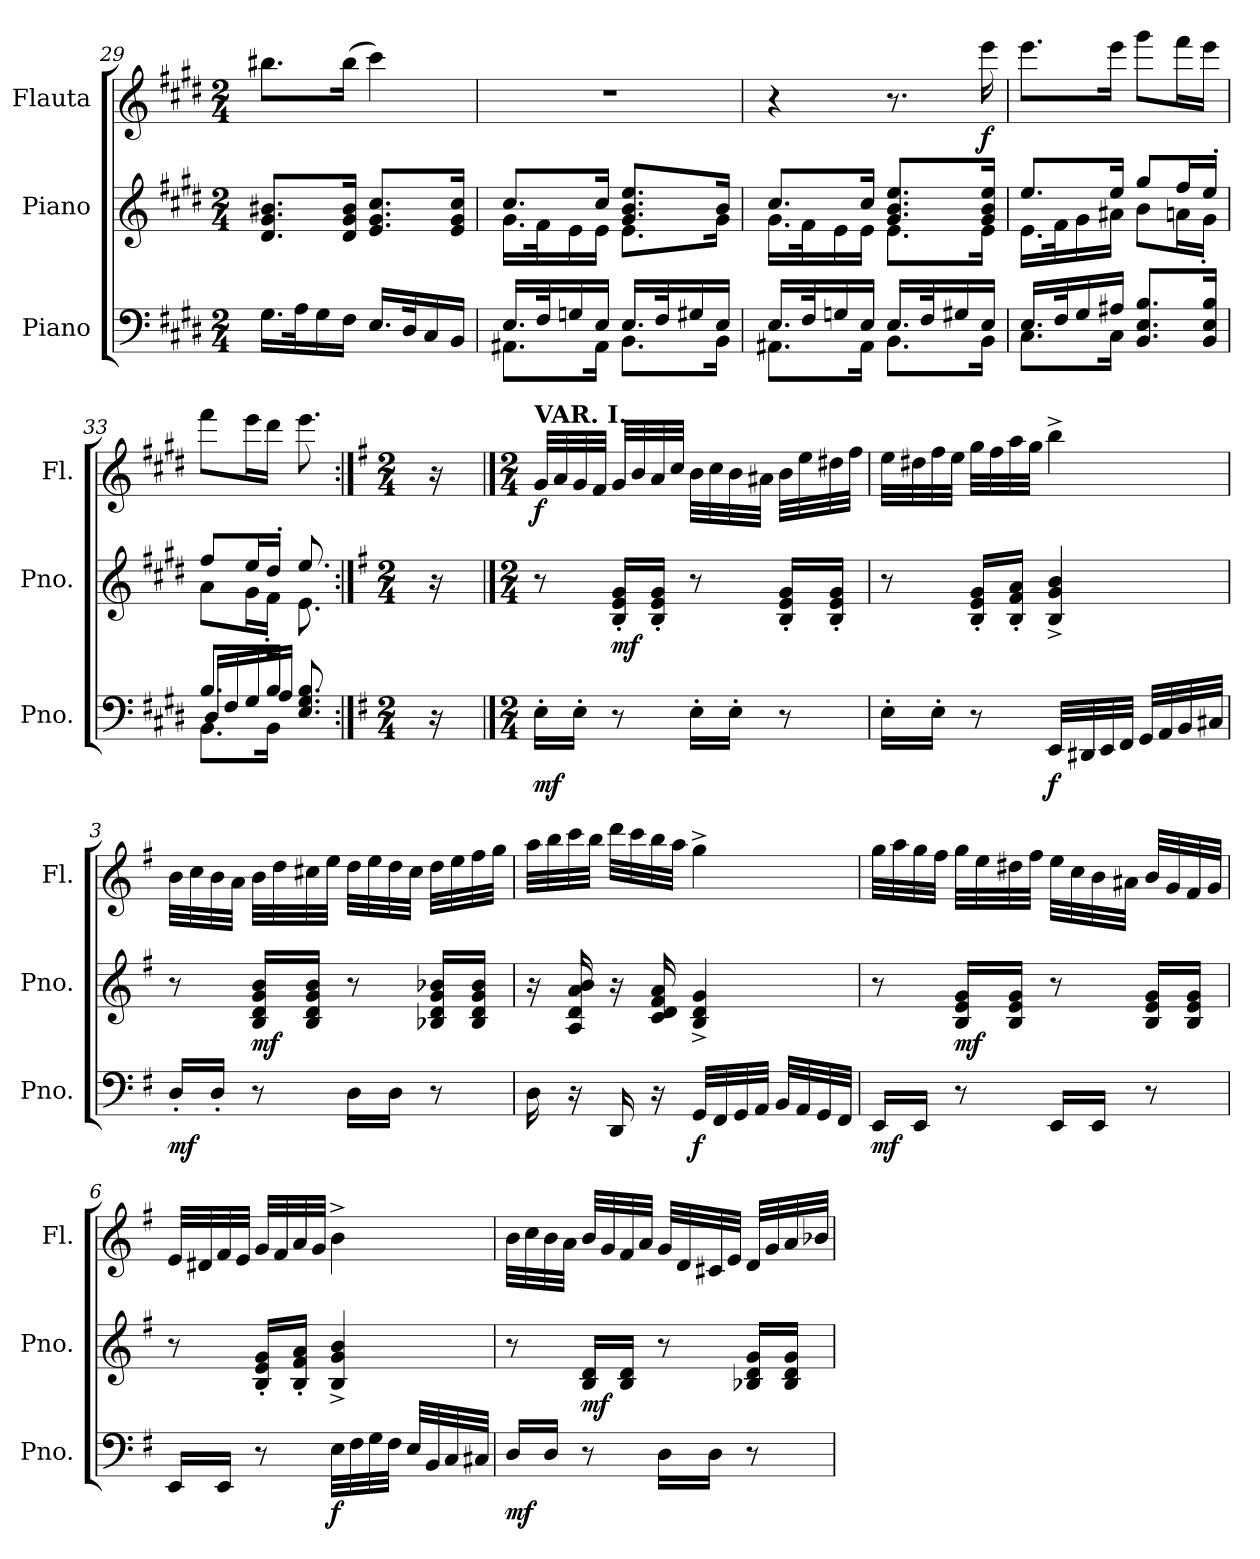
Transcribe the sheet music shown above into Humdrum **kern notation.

**kern	**dynam	**kern	**dynam	**kern	**dynam
*part3	*part3	*part2	*part2	*part1	*part1
*staff3	*staff3	*staff2	*staff2	*staff1	*staff1
*I"Piano	*	*I"Piano	*	*I"Flauta	*
*I'Pno.	*	*I'Pno.	*	*I'Fl.	*
*clefF4	*	*clefG2	*	*clefG2	*
*k[f#c#g#d#]	*	*k[f#c#g#d#]	*	*k[f#c#g#d#]	*
*M2/4	*	*M2/4	*	*M2/4	*
=29	=29	=29	=29	=29	=29
16.G#\LL	.	8.d#/ 8.g#/ 8.b#X/L	.	8.bb#X\L	.
32A\K	.	.	.	.	.
16G#\	.	.	.	.	.
16F#\JJ	.	16d#/ 16g#/ 16b#/Jk	.	(>16bb#\Jk	.
16.E/LL	.	8.e/ 8.g#/ 8.cc#/L	.	4ccc#\)	.
32D#/K	.	.	.	.	.
16C#/	.	.	.	.	.
16BB/JJ	.	16e/ 16g#/ 16cc#/Jk	.	.	.
!!LO:LB:g=z
=30	=30	=30	=30	=30	=30
*^	*	*^	*	*	*
8.AA#X\L	16.E/LL	.	8.cc#/L	16.g#\LL	.	2r	.
.	32F#/K	.	.	32f#\K	.	.	.
.	16Gn/	.	.	16e\	.	.	.
16AA#\Jk	16E/JJ	.	16cc#/Jk	16e\JJ	.	.	.
8.BB\L	16.E/LL	.	8.g#/ 8.b/ 8.ee/L	8.e\L	.	.	.
.	32F#/K	.	.	.	.	.	.
.	16G#X/	.	.	.	.	.	.
16BB\Jk	16E/JJ	.	16b/Jk	16g#\Jk	.	.	.
=31	=31	=31	=31	=31	=31	=31	=31
8.AA#X\L	16.E/LL	.	8.cc#/L	16.g#\LL	.	4r	.
.	32F#/K	.	.	32f#\K	.	.	.
.	16Gn/	.	.	16e\	.	.	.
16AA#\Jk	16E/JJ	.	16cc#/Jk	16e\JJ	.	.	.
8.BB\L	16.E/LL	.	8.g#/ 8.b/ 8.ee/L	8.e\L	.	8.r	.
.	32F#/K	.	.	.	.	.	.
.	16G#X/	.	.	.	.	.	.
!	!	!	!	!	!	!	!LO:DY:b
16BB\Jk	16E/JJ	.	16g#/ 16b/ 16ee/Jk	16e\Jk	.	16eee\	f
=32	=32	=32	=32	=32	=32	=32	=32
8.C#\L	16.E/LL	.	8.ee/L	16.e\LL	.	8.eee\L	.
.	32F#/K	.	.	32f#\K	.	.	.
.	16G#/	.	.	16g#\	.	.	.
16C#\Jk	16A#X/JJ	.	16ee/Jk	16a#X\JJ	.	16eee\Jk	.
8.BB/ 8.E/ 8.B/L	4ryy	.	8gg#/L	8b\L	.	8ggg#\L	.
.	.	.	16ff#/L	16an\L	.	16fff#\L	.
16BB/ 16E/ 16B/Jk	.	.	16ee'/JJ	16g#'\JJ	.	16eee\JJ	.
=33	=33	=33	=33	=33	=33	=33	=33
*	*^	*	*	*	*	*	*
8.BB\L	8.B/L	16D#/LL	.	8ff#/L	8a\L	.	8fff#\L	.
.	.	16F#/	.	.	.	.	.	.
.	.	16G#/	.	16ee/L	16g#\L	.	16eee\L	.
16BB\Jk	16B/Jk	16A/JJ	.	16dd#'/JJ	16f#'\JJ	.	16ddd#\JJ	.
8.E/ 8.G#/ 8.B/	8.ryy	8.ryy	.	8.ee/	8.e\	.	8.eee\	.
*v	*v	*v	*	*	*	*	*	*
*	*	*v	*v	*	*	*
=34:|!	=34:|!	=34:|!	=34:|!	=34:|!	=34:|!
*k[f#]	*	*k[f#]	*	*k[f#]	*
*M2/4	*	*M2/4	*	*M2/4	*
16r	.	16r	.	16r	.
!!LO:PB:g=z
==1	==1	==1	==1	==1	==1
*M2/4	*	*M2/4	*	*M2/4	*
*	*	*	*	*MM45	*
!	!	!	!	!LO:TX:a:B:t=VAR. I.	!
!	!LO:DY:b	!	!	!	!LO:DY:b
16E'\LL	mf	8r	.	32g/LLL	f
.	.	.	.	32a/	.
16E'\JJ	.	.	.	32g/	.
.	.	.	.	32f#/JJJ	.
!	!	!	!LO:DY:b	!	!
8r	.	16B/' 16e/' 16g/'LL	mf	32g/LLL	.
.	.	.	.	32b/	.
.	.	16B/' 16e/' 16g/'JJ	.	32a/	.
.	.	.	.	32cc/JJJ	.
16E'\LL	.	8r	.	32b\LLL	.
.	.	.	.	32cc\	.
16E'\JJ	.	.	.	32b\	.
.	.	.	.	32a#X\JJJ	.
8r	.	16B/' 16e/' 16g/'LL	.	32b\LLL	.
.	.	.	.	32ee\	.
.	.	16B/' 16e/' 16g/'JJ	.	32dd#X\	.
.	.	.	.	32ff#\JJJ	.
=2	=2	=2	=2	=2	=2
16E'\LL	.	8r	.	32ee\LLL	.
.	.	.	.	32dd#X\	.
16E'\JJ	.	.	.	32ff#\	.
.	.	.	.	32ee\JJJ	.
8r	.	16B/' 16e/' 16g/'LL	.	32gg\LLL	.
.	.	.	.	32ff#\	.
.	.	16B/' 16f#/' 16a/'JJ	.	32aa\	.
.	.	.	.	32gg\JJJ	.
!	!LO:DY:b	!	!	!	!
32EE/LLL	f	4B/^ 4g/^ 4b/^	.	4bb^\	.
32DD#X/	.	.	.	.	.
32EE/	.	.	.	.	.
32FF#/JJJ	.	.	.	.	.
32GG/LLL	.	.	.	.	.
32AA/	.	.	.	.	.
32BB/	.	.	.	.	.
32C#X/JJJ	.	.	.	.	.
!!LO:LB:g=z
=3	=3	=3	=3	=3	=3
!	!LO:DY:b	!	!	!	!
16D'/LL	mf	8r	.	32b\LLL	.
.	.	.	.	32cc\	.
16D'/JJ	.	.	.	32b\	.
.	.	.	.	32a\JJJ	.
!	!	!	!LO:DY:b	!	!
8r	.	16B/ 16d/ 16g/ 16b/LL	mf	32b\LLL	.
.	.	.	.	32dd\	.
.	.	16B/ 16d/ 16g/ 16b/JJ	.	32cc#X\	.
.	.	.	.	32ee\JJJ	.
16D\LL	.	8r	.	32dd\LLL	.
.	.	.	.	32ee\	.
16D\JJ	.	.	.	32dd\	.
.	.	.	.	32cc#\JJJ	.
8r	.	16B-X/ 16d/ 16g/ 16b-X/LL	.	32dd\LLL	.
.	.	.	.	32ee\	.
.	.	16B-/ 16d/ 16g/ 16b-/JJ	.	32ff#\	.
.	.	.	.	32gg\JJJ	.
=4	=4	=4	=4	=4	=4
16D\	.	16r	.	32aa\LLL	.
.	.	.	.	32bb\	.
16r	.	16A/ 16d/ 16a/ 16b/	.	32ccc\	.
.	.	.	.	32bb\JJJ	.
16DD/	.	16r	.	32ddd\LLL	.
.	.	.	.	32ccc\	.
16r	.	16c/ 16d/ 16f#/ 16a/	.	32bb\	.
.	.	.	.	32aa\JJJ	.
!	!LO:DY:b	!	!	!	!
32GG/LLL	f	4B/^ 4d/^ 4g/^	.	4gg^\	.
32FF#/	.	.	.	.	.
32GG/	.	.	.	.	.
32AA/JJJ	.	.	.	.	.
32BB/LLL	.	.	.	.	.
32AA/	.	.	.	.	.
32GG/	.	.	.	.	.
32FF#/JJJ	.	.	.	.	.
!!LO:LB:g=z
=5	=5	=5	=5	=5	=5
!	!LO:DY:b	!	!	!	!
16EE/LL	mf	8r	.	32gg\LLL	.
.	.	.	.	32aa\	.
16EE/JJ	.	.	.	32gg\	.
.	.	.	.	32ff#\JJJ	.
!	!	!	!LO:DY:b	!	!
8r	.	16B/ 16e/ 16g/LL	mf	32gg\LLL	.
.	.	.	.	32ee\	.
.	.	16B/ 16e/ 16g/JJ	.	32dd#X\	.
.	.	.	.	32ff#\JJJ	.
16EE/LL	.	8r	.	32ee\LLL	.
.	.	.	.	32cc\	.
16EE/JJ	.	.	.	32b\	.
.	.	.	.	32a#X\JJJ	.
8r	.	16B/ 16e/ 16g/LL	.	32b/LLL	.
.	.	.	.	32g/	.
.	.	16B/ 16e/ 16g/JJ	.	32f#/	.
.	.	.	.	32g/JJJ	.
=6	=6	=6	=6	=6	=6
16EE/LL	.	8r	.	32e/LLL	.
.	.	.	.	32d#X/	.
16EE/JJ	.	.	.	32f#/	.
.	.	.	.	32e/JJJ	.
8r	.	16B/' 16e/' 16g/'LL	.	32g/LLL	.
.	.	.	.	32f#/	.
.	.	16B/' 16f#/' 16a/'JJ	.	32a/	.
.	.	.	.	32g/JJJ	.
!	!LO:DY:b	!	!	!	!
32E\LLL	f	4B/^ 4g/^ 4b/^	.	4b^\	.
32F#\	.	.	.	.	.
32G\	.	.	.	.	.
32F#\JJJ	.	.	.	.	.
32E/LLL	.	.	.	.	.
32BB/	.	.	.	.	.
32C/	.	.	.	.	.
32C#X/JJJ	.	.	.	.	.
!!LO:LB:g=z
=7	=7	=7	=7	=7	=7
!	!LO:DY:b	!	!	!	!
16D/LL	mf	8r	.	32b\LLL	.
.	.	.	.	32cc\	.
16D/JJ	.	.	.	32b\	.
.	.	.	.	32a\JJJ	.
!	!	!	!LO:DY:b	!	!
8r	.	16B/ 16d/LL	mf	32b/LLL	.
.	.	.	.	32g/	.
.	.	16B/ 16d/JJ	.	32f#/	.
.	.	.	.	32a/JJJ	.
16D\LL	.	8r	.	32g/LLL	.
.	.	.	.	32d/	.
16D\JJ	.	.	.	32c#X/	.
.	.	.	.	32e/JJJ	.
8r	.	16B-X/ 16d/ 16g/LL	.	32d/LLL	.
.	.	.	.	32g/	.
.	.	16B-/ 16d/ 16g/JJ	.	32a/	.
.	.	.	.	32b-X/JJJ	.
=	=	=	=	=	=
*-	*-	*-	*-	*-	*-
